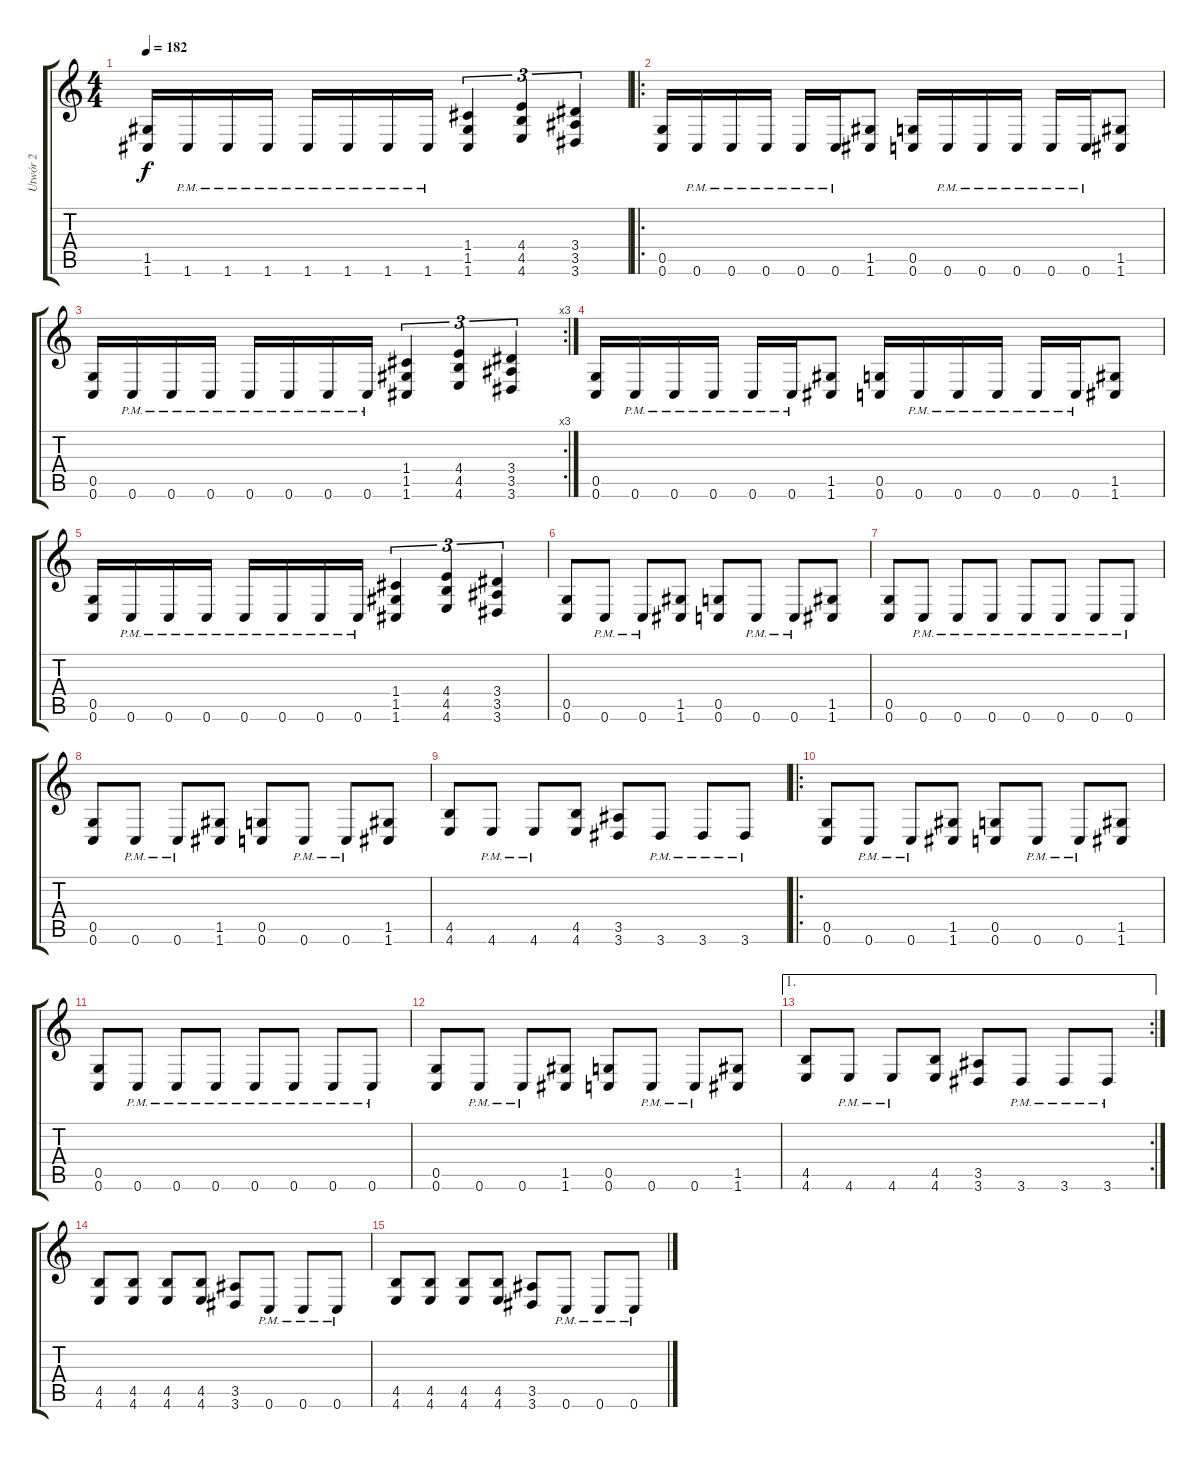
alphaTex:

\track ("Utwór 2" "Utwór 2") {instrument distortionguitar}
\staff {score tabs}
\tuning (D4 A3 F3 C3 G2 C2) {hide}
\ts (4 4)
\tempo 182
\clef g2
\ks c
(1.5 1.6).16{dy f} 1.6{pm}.16 1.6{pm}.16 1.6{pm}.16 1.6{pm}.16 1.6{pm}.16 1.6{pm}.16 1.6{pm}.16 (1.4 1.5 1.6).4{tu (3 2)} (4.4 4.5 4.6).4{tu (3 2)} (3.4 3.5 3.6).4{tu (3 2)} |
\ro
(0.5 0.6).16 0.6{pm}.16 0.6{pm}.16 0.6{pm}.16 0.6{pm}.16 0.6{pm}.16 (1.5 1.6).8 (0.5 0.6).16 0.6{pm}.16 0.6{pm}.16 0.6{pm}.16 0.6{pm}.16 0.6{pm}.16 (1.5 1.6).8 |
\rc 3
(0.5 0.6).16 0.6{pm}.16 0.6{pm}.16 0.6{pm}.16 0.6{pm}.16 0.6{pm}.16 0.6{pm}.16 0.6{pm}.16 (1.4 1.5 1.6).4{tu (3 2)} (4.4 4.5 4.6).4{tu (3 2)} (3.4 3.5 3.6).4{tu (3 2)} |
(0.5 0.6).16 0.6{pm}.16 0.6{pm}.16 0.6{pm}.16 0.6{pm}.16 0.6{pm}.16 (1.5 1.6).8 (0.5 0.6).16 0.6{pm}.16 0.6{pm}.16 0.6{pm}.16 0.6{pm}.16 0.6{pm}.16 (1.5 1.6).8 |
(0.5 0.6).16 0.6{pm}.16 0.6{pm}.16 0.6{pm}.16 0.6{pm}.16 0.6{pm}.16 0.6{pm}.16 0.6{pm}.16 (1.4 1.5 1.6).4{tu (3 2)} (4.4 4.5 4.6).4{tu (3 2)} (3.4 3.5 3.6).4{tu (3 2)} |
(0.5 0.6).8 0.6{pm}.8 0.6{pm}.8 (1.5 1.6).8 (0.5 0.6).8 0.6{pm}.8 0.6{pm}.8 (1.5 1.6).8 |
(0.5 0.6).8 0.6{pm}.8 0.6{pm}.8 0.6{pm}.8 0.6{pm}.8 0.6{pm}.8 0.6{pm}.8 0.6{pm}.8 |
(0.5 0.6).8 0.6{pm}.8 0.6{pm}.8 (1.5 1.6).8 (0.5 0.6).8 0.6{pm}.8 0.6{pm}.8 (1.5 1.6).8 |
(4.5 4.6).8 4.6{pm}.8 4.6{pm}.8 (4.5 4.6).8 (3.5 3.6).8 3.6{pm}.8 3.6{pm}.8 3.6{pm}.8 |
\ro
(0.5 0.6).8 0.6{pm}.8 0.6{pm}.8 (1.5 1.6).8 (0.5 0.6).8 0.6{pm}.8 0.6{pm}.8 (1.5 1.6).8 |
(0.5 0.6).8 0.6{pm}.8 0.6{pm}.8 0.6{pm}.8 0.6{pm}.8 0.6{pm}.8 0.6{pm}.8 0.6{pm}.8 |
(0.5 0.6).8 0.6{pm}.8 0.6{pm}.8 (1.5 1.6).8 (0.5 0.6).8 0.6{pm}.8 0.6{pm}.8 (1.5 1.6).8 |
\ae 1
\rc 2
(4.5 4.6).8 4.6{pm}.8 4.6{pm}.8 (4.5 4.6).8 (3.5 3.6).8 3.6{pm}.8 3.6{pm}.8 3.6{pm}.8 |
(4.5 4.6).8 (4.5 4.6).8 (4.5 4.6).8 (4.5 4.6).8 (3.5 3.6).8 0.6{pm}.8 0.6{pm}.8 0.6{pm}.8 |
(4.5 4.6).8 (4.5 4.6).8 (4.5 4.6).8 (4.5 4.6).8 (3.5 3.6).8 0.6{pm}.8 0.6{pm}.8 0.6{pm}.8
